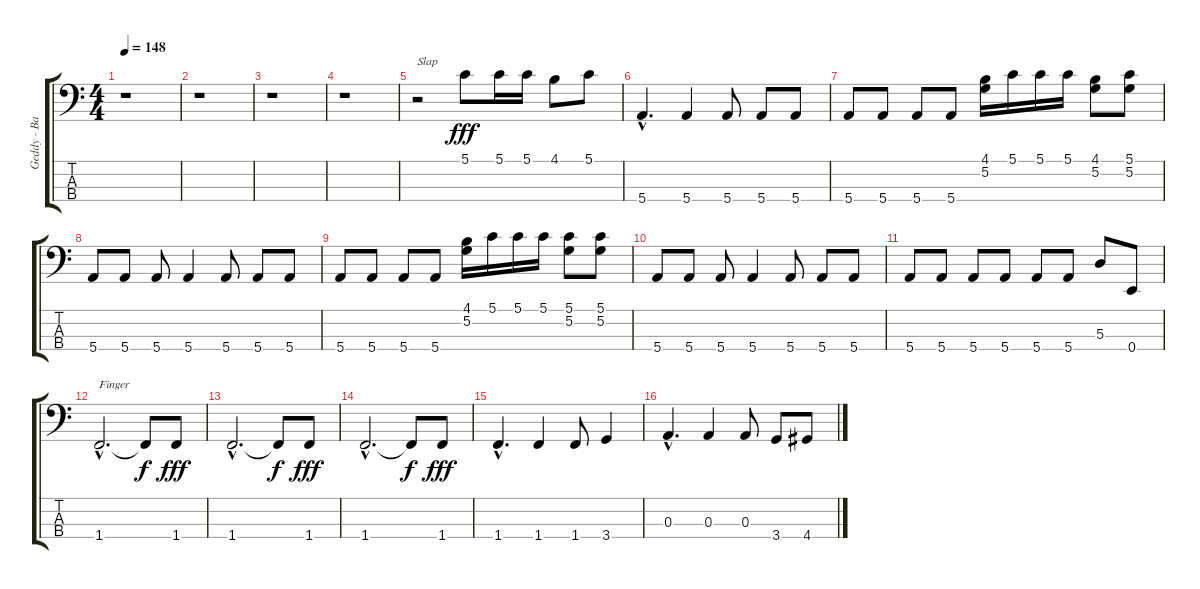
\track ("Geddy - Baixo" "Geddy - Ba") {instrument electricbassfinger}
\staff {score tabs}
\tuning (G2 D2 A1 E1) {hide}
\ts (4 4)
\tempo 148
\clef f4
\ks c
r.1{dy fff instrument electricbassfinger} |
r.1 |
r.1 |
r.1 |
r.2{txt "Slap" instrument slapbass1} 5.1.8 5.1.16 5.1.16 4.1.8 5.1.8 |
5.4{hac}.4{d} 5.4.4 5.4.8 5.4.8 5.4.8 |
5.4.8 5.4.8 5.4.8 5.4.8 (4.1 5.2).16 5.1.16 5.1.16 5.1.16 (4.1 5.2).8 (5.1 5.2).8 |
5.4.8 5.4.8 5.4.8 5.4.4 5.4.8 5.4.8 5.4.8 |
5.4.8 5.4.8 5.4.8 5.4.8 (4.1 5.2).16 5.1.16 5.1.16 5.1.16 (5.1 5.2).8 (5.1 5.2).8 |
5.4.8 5.4.8 5.4.8 5.4.4 5.4.8 5.4.8 5.4.8 |
5.4.8 5.4.8 5.4.8 5.4.8 5.4.8 5.4.8 5.3.8 0.4.8 |
1.4{hac}.2{d txt "Finger" instrument electricbassfinger} 1.4{t}.8{dy f} 1.4.8{dy fff} |
1.4{hac}.2{d} 1.4{t}.8{dy f} 1.4.8{dy fff} |
1.4{hac}.2{d} 1.4{t}.8{dy f} 1.4.8{dy fff} |
1.4{hac}.4{d} 1.4.4 1.4.8 3.4.4 |
0.3{hac}.4{d} 0.3.4 0.3.8 3.4.8 4.4.8
